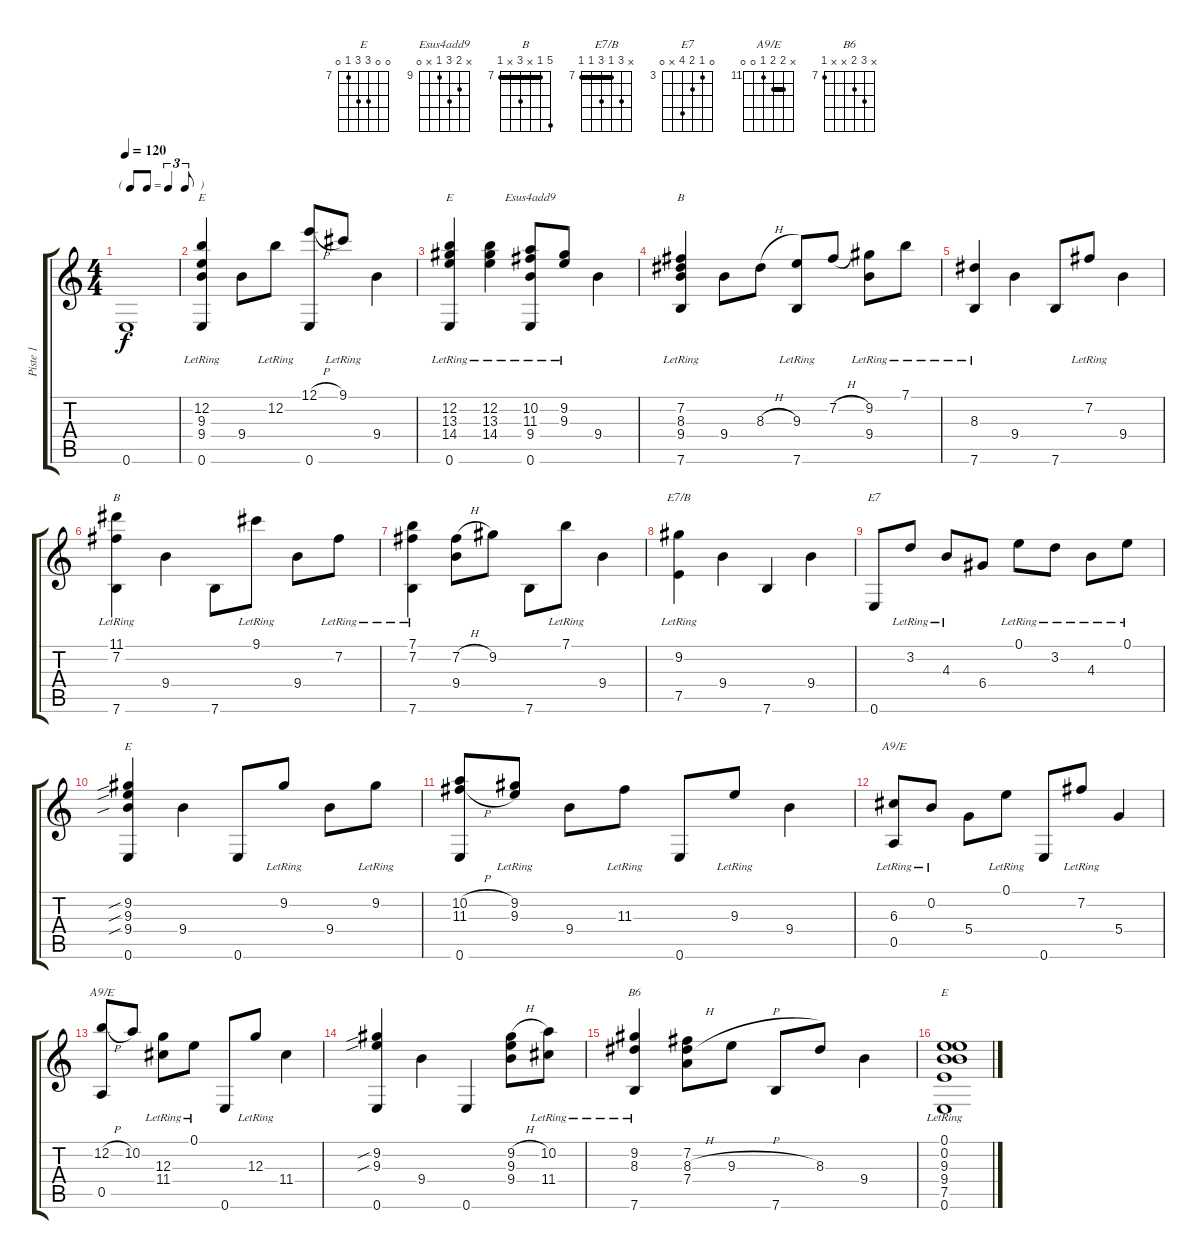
\track ("Piste 1" "Piste 1") {instrument electricbasspick}
\staff {score tabs}
\tuning (E4 B3 G3 D3 A2 E2) {hide}
\chord ("E" 12 12 9 9 x 0) {firstfret 9 barre (9 12)}
\chord ("E" x 12 13 14 x 0) {firstfret 12}
\chord ("Esus4add9" x 10 11 9 x 0) {firstfret 9}
\chord ("B" 7 7 8 9 x 7) {firstfret 7 barre 7}
\chord ("B" 11 7 x 9 x 7) {firstfret 7 barre 7}
\chord ("E7/B" x 9 7 9 7 7) {firstfret 7 barre 7}
\chord ("E7" 0 3 4 6 x 0) {firstfret 3}
\chord ("E" x 9 9 9 x 0) {firstfret 9 barre 9}
\chord ("A9/E" 0 0 6 5 0 0) {firstfret 5}
\chord ("A9/E" x 12 12 11 0 0) {firstfret 11 barre 12}
\chord ("B6" x 9 8 x x 7) {firstfret 7 barre 7}
\chord ("E" 0 0 9 9 7 0) {firstfret 7}
\ts (4 4)
\tf triplet8th
\tempo 120
\clef g2
\ks c
0.6.1{dy f} |
(12.2{lr} 9.3{lr} 9.4 0.6).4{ch "E"} 9.4.8 12.2{lr}.8 (12.1{h} 0.6).8 9.1{lr}.8 9.4.4 |
(12.2{lr} 13.3{lr} 14.4 0.6).4{ch "E"} (12.2{lr} 13.3{lr} 14.4).4 (10.2{lr} 11.3{lr} 9.4 0.6).8{ch "Esus4add9"} (9.2{lr} 9.3{lr}).8 9.4.4 |
(7.2{lr} 8.3{lr} 9.4 7.6).4{ch "B"} 9.4.8 8.3{h}.8 (9.3{lr} 7.6).8 7.2{h}.8 (9.2{lr} 9.4).8 7.1{lr}.8 |
(8.3{lr} 7.6).4 9.4.4 7.6.8 7.2{lr}.8 9.4.4 |
(11.1{lr} 7.2{lr} 7.6).4{ch "B"} 9.4.4 7.6.8 9.1{lr}.8 9.4.8 7.2{lr}.8 |
(7.1{lr} 7.2{lr} 7.6).4 (7.2{h} 9.4).8 9.2.8 7.6.8 7.1{lr}.8 9.4.4 |
(9.2{lr} 7.5).4{ch "E7/B"} 9.4.4 7.6.4 9.4.4 |
0.6.8{ch "E7"} 3.2{lr}.8 4.3{lr}.8 6.4.8 0.1{lr}.8 3.2{lr}.8 4.3{lr}.8 0.1{lr}.8 |
(9.2{sib} 9.3{sib} 9.4{sib} 0.6).4{ch "E"} 9.4.4 0.6.8 9.2{lr}.8 9.4.8 9.2{lr}.8 |
(10.2{h} 11.3{h} 0.6).8 (9.2{lr} 9.3{lr}).8 9.4.8 11.3{lr}.8 0.6.8 9.3{lr}.8 9.4.4 |
(6.3{lr} 0.5).8{ch "A9/E"} 0.2{lr}.8 5.4.8 0.1{lr}.8 0.6.8 7.2{lr}.8 5.4.4 |
(12.2{h} 0.5).8{ch "A9/E"} 10.2.8 (12.3{lr} 11.4).8 0.1{lr}.8 0.6.8 12.3{lr}.8 11.4.4 |
(9.2{sib} 9.3{sib} 0.6).4 9.4.4 0.6.4 (9.2{h} 9.3 9.4).8 (10.2{lr} 11.4).8 |
(9.2{lr} 8.3{lr} 7.6).4{ch "B6"} (7.2 8.3{h} 7.4).8 9.3{h}.8 7.6.8 8.3.8 9.4.4 |
(0.1{lr} 0.2{lr} 9.3{lr} 9.4 7.5 0.6).1{ch "E"}
